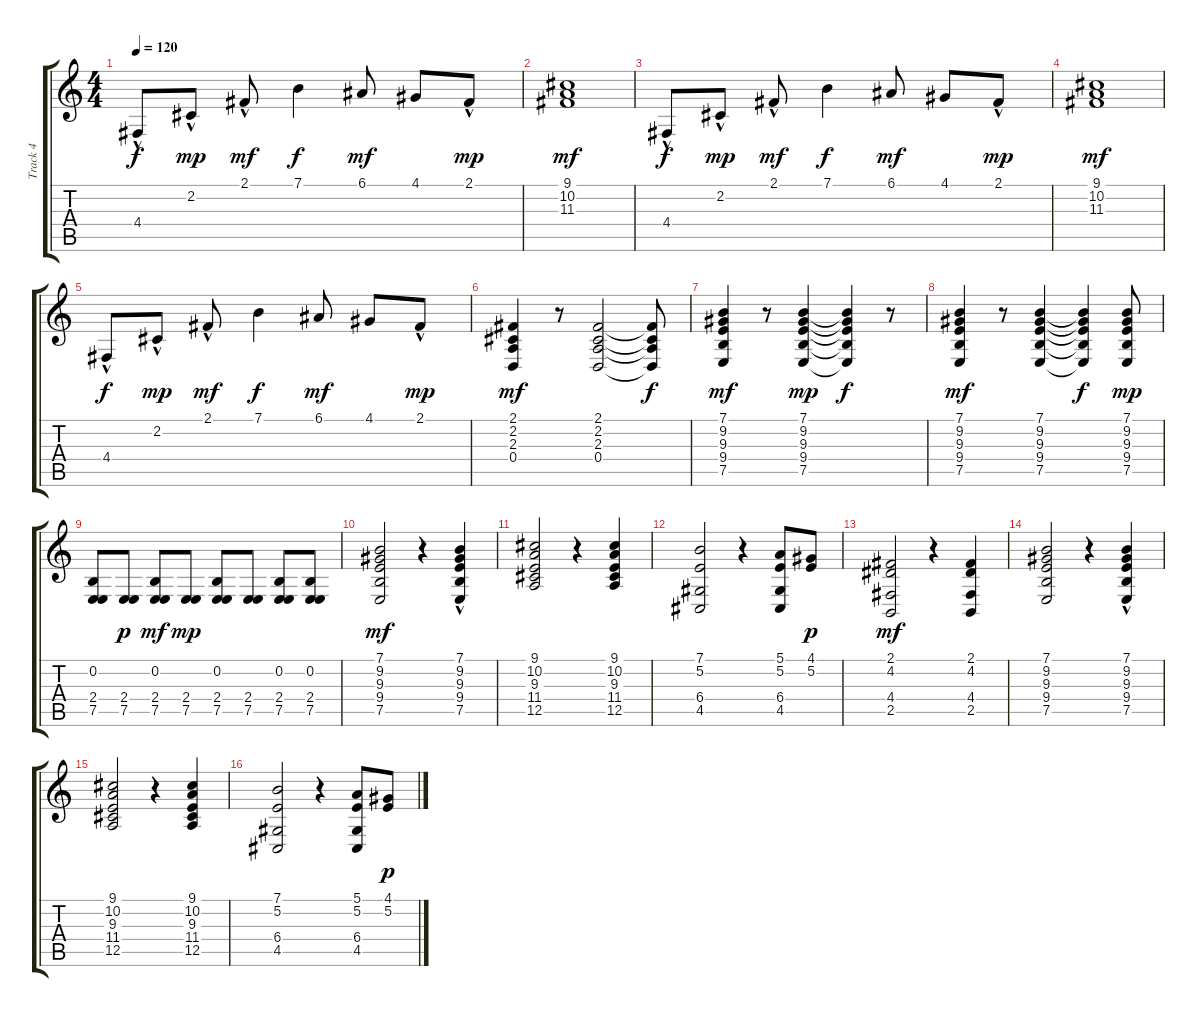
\track ("Track 4" "Track 4") {instrument brightacousticpiano}
\staff {score tabs}
\tuning (E4 B3 G3 D3 A2 E2) {hide}
\ts (4 4)
\tempo 120
\clef g2
\ks c
4.4{hac}.8{dy f} 2.2{hac}.8{dy mp} 2.1{hac}.8{dy mf} 7.1.4{dy f} 6.1.8{dy mf} 4.1.8 2.1{hac}.8{dy mp} |
(9.1 10.2 11.3).1{dy mf} |
4.4{hac}.8{dy f} 2.2{hac}.8{dy mp} 2.1{hac}.8{dy mf} 7.1.4{dy f} 6.1.8{dy mf} 4.1.8 2.1{hac}.8{dy mp} |
(9.1 10.2 11.3).1{dy mf} |
4.4{hac}.8{dy f} 2.2{hac}.8{dy mp} 2.1{hac}.8{dy mf} 7.1.4{dy f} 6.1.8{dy mf} 4.1.8 2.1{hac}.8{dy mp} |
(2.1 2.2 2.3 0.4).4{dy mf} r.8 (2.1 2.2 2.3 0.4).2 (2.1{t} 2.2{t} 2.3{t} 0.4{t}).8{dy f} |
(7.1 9.2 9.3 9.4 7.5).4{dy mf} r.8 (7.1 9.2 9.3 9.4 7.5).4{dy mp} (7.1{t} 9.2{t} 9.3{t} 9.4{t} 7.5{t}).4{dy f} r.8 |
(7.1 9.2 9.3 9.4 7.5).4{dy mf} r.8 (7.1 9.2 9.3 9.4 7.5).4 (7.1{t} 9.2{t} 9.3{t} 9.4{t} 7.5{t}).4{dy f} (7.1 9.2 9.3 9.4 7.5).8{dy mp} |
(0.2 2.4 7.5).8 (2.4 7.5).8{dy p} (0.2 2.4 7.5).8{dy mf} (2.4 7.5).8{dy mp} (0.2 2.4 7.5).8 (2.4 7.5).8 (0.2 2.4 7.5).8 (0.2 2.4 7.5).8 |
(7.1 9.2 9.3 9.4 7.5).2{dy mf} r.4 (7.1 9.2 9.3{hac} 9.4 7.5{hac}).4 |
(9.1 10.2 9.3 11.4 12.5).2 r.4 (9.1 10.2 9.3 11.4 12.5).4 |
(7.1 5.2 6.4 4.5).2 r.4 (5.1 5.2 6.4 4.5).8 (4.1 5.2).8{dy p} |
(2.1 4.2 4.4 2.5).2{dy mf} r.4 (2.1 4.2 4.4 2.5).4 |
(7.1 9.2 9.3 9.4 7.5).2 r.4 (7.1 9.2 9.3{hac} 9.4 7.5{hac}).4 |
(9.1 10.2 9.3 11.4 12.5).2 r.4 (9.1 10.2 9.3 11.4 12.5).4 |
(7.1 5.2 6.4 4.5).2 r.4 (5.1 5.2 6.4 4.5).8 (4.1 5.2).8{dy p}
